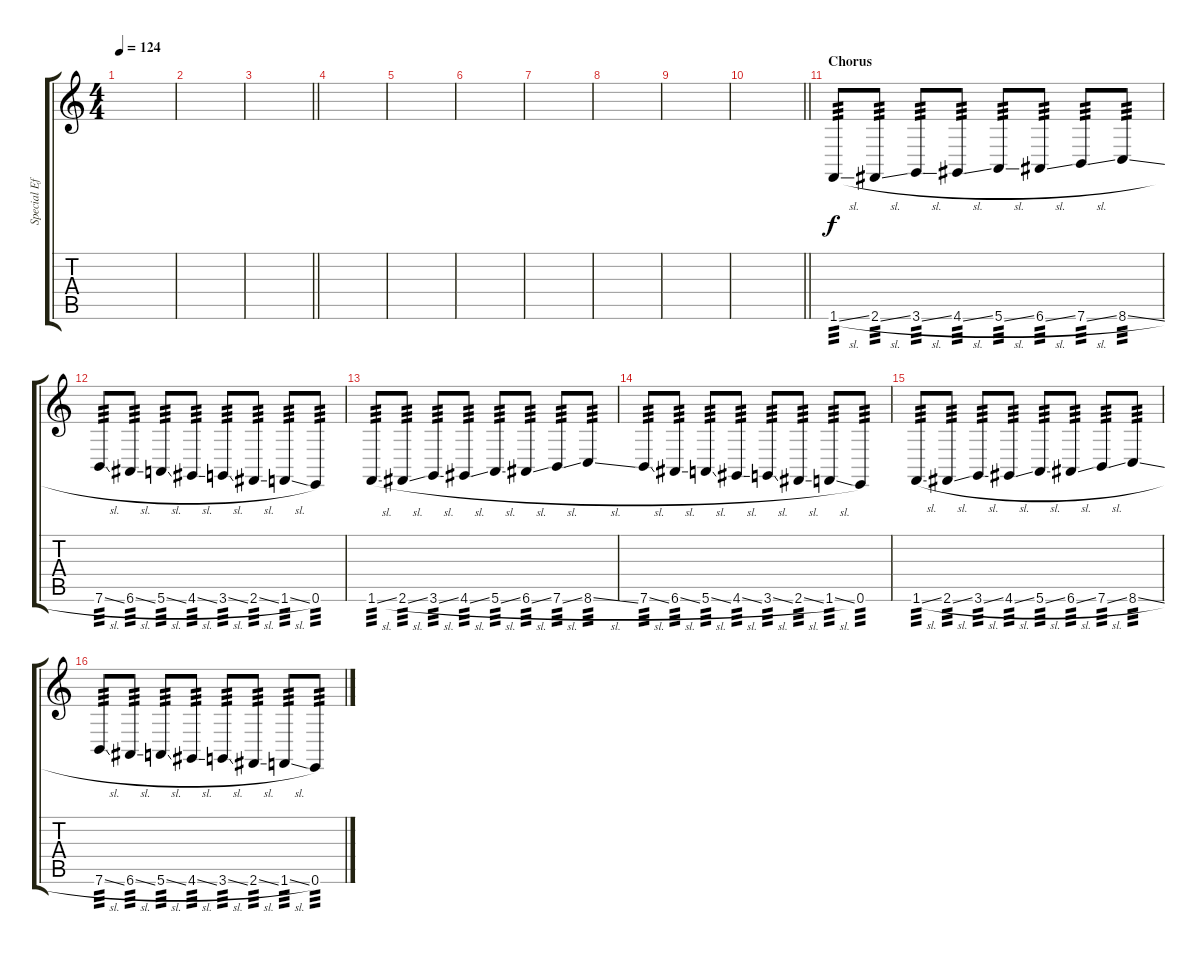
\track ("Special Effects" "Special Ef") {instrument celesta}
\staff {score tabs}
\tuning (E4 B3 G3 D3 A2 E2) {hide}
\ts (4 4)
\tempo 124
\clef g2
\ks c
|
|
\barLineRight lightlight
|
|
|
|
|
|
|
\barLineRight lightlight
|
\section ("" "Chorus")
1.6{sl}.8{tp 3} 2.6{sl}.8{tp 3} 3.6{sl}.8{tp 3} 4.6{sl}.8{tp 3} 5.6{sl}.8{tp 3} 6.6{sl}.8{tp 3} 7.6{sl}.8{tp 3} 8.6{sl}.8{tp 3} |
7.6{sl}.8{tp 3} 6.6{sl}.8{tp 3} 5.6{sl}.8{tp 3} 4.6{sl}.8{tp 3} 3.6{sl}.8{tp 3} 2.6{sl}.8{tp 3} 1.6{sl}.8{tp 3} 0.6.8{tp 3} |
1.6{sl}.8{tp 3} 2.6{sl}.8{tp 3} 3.6{sl}.8{tp 3} 4.6{sl}.8{tp 3} 5.6{sl}.8{tp 3} 6.6{sl}.8{tp 3} 7.6{sl}.8{tp 3} 8.6{sl}.8{tp 3} |
7.6{sl}.8{tp 3} 6.6{sl}.8{tp 3} 5.6{sl}.8{tp 3} 4.6{sl}.8{tp 3} 3.6{sl}.8{tp 3} 2.6{sl}.8{tp 3} 1.6{sl}.8{tp 3} 0.6.8{tp 3} |
1.6{sl}.8{tp 3} 2.6{sl}.8{tp 3} 3.6{sl}.8{tp 3} 4.6{sl}.8{tp 3} 5.6{sl}.8{tp 3} 6.6{sl}.8{tp 3} 7.6{sl}.8{tp 3} 8.6{sl}.8{tp 3} |
7.6{sl}.8{tp 3} 6.6{sl}.8{tp 3} 5.6{sl}.8{tp 3} 4.6{sl}.8{tp 3} 3.6{sl}.8{tp 3} 2.6{sl}.8{tp 3} 1.6{sl}.8{tp 3} 0.6.8{tp 3}
